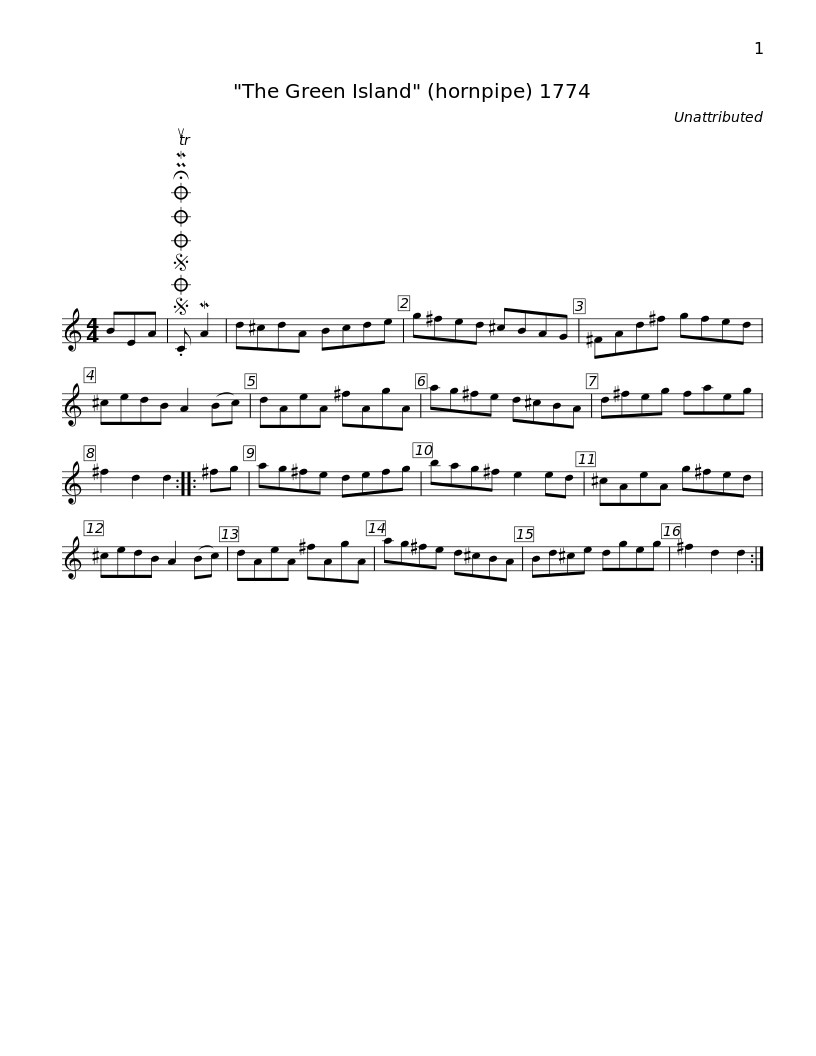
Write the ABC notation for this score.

X:1
L:1/8
M:4/4
I:linebreak $
K:C
V:1 treble
V:1
 BEA |SOSOOO .!fermata!PMTuC MA2 | d^cdA Bcde | g^fed ^cBAG | ^FAd^f gfed | %5
 ^cedB A2 (Bc) | dAeA ^fAgA |$ ag^fe d^cBA | d^feg faeg | ^f2 d2 d2 :: %10
 ^fg | ag^fe defg | bag^f e2 ed |$ ^cAeA g^fed | ^cedB A2 (Bc) | %15
 dAeA ^fAgA | ag^fe d^cBA | Bd^ce dgeg | ^f2 d2 d2 :| %19
